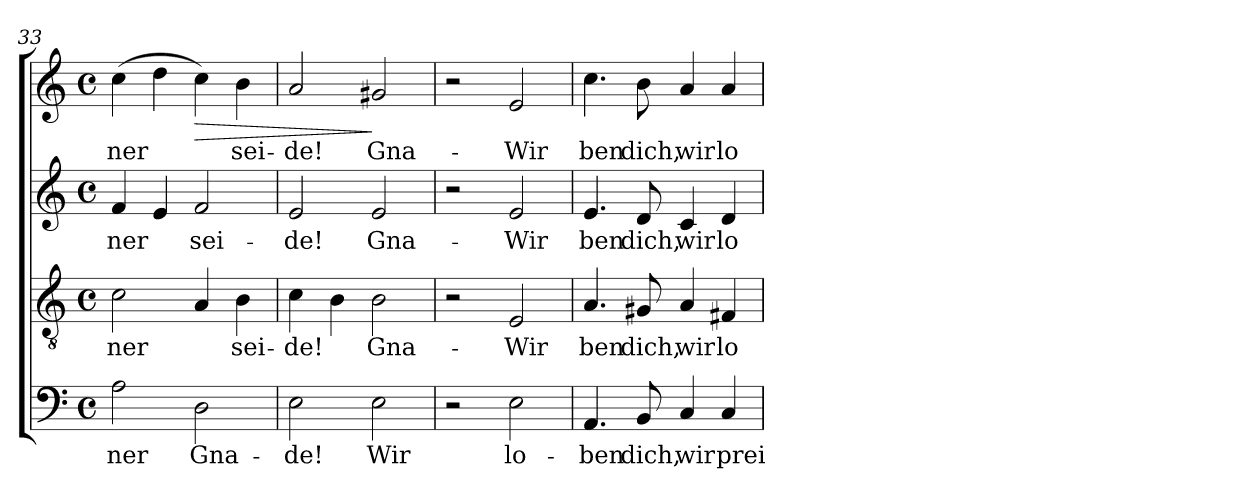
**kern	**text	**kern	**text	**kern	**text	**kern	**text	**dynam
*part1	*part1	*part1	*part1	*part1	*part1	*part1	*part1	*part1
*staff4	*staff4	*staff3	*staff3	*staff2	*staff2	*staff1	*staff1	*staff1/2/3/4
!!LO:LB:g=z
*clefF4	*	*clefGv2	*	*clefG2	*	*clefG2	*	*
*k[]	*	*k[]	*	*k[]	*	*k[]	*	*
*C:	*	*C:	*	*C:	*	*C:	*	*
*M4/4	*	*M4/4	*	*M4/4	*	*M4/4	*	*
*met(c)	*	*met(c)	*	*met(c)	*	*met(c)	*	*
=33	=33	=33	=33	=33	=33	=33	=33	=33
!	!LO:LY:b	!	!LO:LY:b	!	!LO:LY:b	!	!LO:LY:b	!
2A\	-ner	2c\	-ner	4f/	-ner	(>4cc\	-ner	.
.	.	.	.	4e/	.	4dd\	.	.
!	!LO:LY:b	!	!	!	!LO:LY:b	!	!	!LO:HP:b
2D\	Gna-	4A/	.	2f/	sei-	4cc\)	.	>
!	!	!	!LO:LY:b	!	!	!	!LO:LY:b	!
.	.	4B\	sei-	.	.	4b\	sei-	.
=34	=34	=34	=34	=34	=34	=34	=34	=34
!	!LO:LY:b	!	!LO:LY:b	!	!LO:LY:b	!	!LO:LY:b	!
2E\	-de!	4c\	-de!	2e/	-de!	2a/	-de!	.
.	.	4B\	.	.	.	.	.	.
!	!LO:LY:b	!	!LO:LY:b	!	!LO:LY:b	!	!LO:LY:b	!
2E\	Wir	2B\	Gna-	2e/	Gna-	2g#X/	Gna-	]
=35	=35	=35	=35	=35	=35	=35	=35	=35
2r	.	2r	.	2r	.	2r	.	.
!	!LO:LY:b	!	!LO:LY:b	!	!LO:LY:b	!	!LO:LY:b	!LO:DY:a=4
!	!	!	!	!	!	!	!	!LO:DY:n=1:a=3
!	!	!	!	!	!	!	!	!LO:DY:n=2:a=2
!	!	!	!	!	!	!	!	!LO:DY:n=3:a
2E\	lo-	2E/	Wir	2e/	Wir	2e/	Wir	mf mf mf mf
=36	=36	=36	=36	=36	=36	=36	=36	=36
!	!LO:LY:b	!	!LO:LY:b	!	!LO:LY:b	!	!LO:LY:b	!
4.AA/	-ben	4.A/	-ben	4.e/	-ben	4.cc\	-ben	.
!	!LO:LY:b	!	!LO:LY:b	!	!LO:LY:b	!	!LO:LY:b	!
8BB/	dich,	8G#X/	dich,	8d/	dich,	8b\	dich,	.
!	!LO:LY:b	!	!LO:LY:b	!	!LO:LY:b	!	!LO:LY:b	!
4C/	wir	4A/	wir	4c/	wir	4a/	wir	.
!	!LO:LY:b	!	!LO:LY:b	!	!LO:LY:b	!	!LO:LY:b	!
4C/	prei-	4F#X/	lo-	4d/	lo-	4a/	lo-	.
=	=	=	=	=	=	=	=	=
*-	*-	*-	*-	*-	*-	*-	*-	*-
